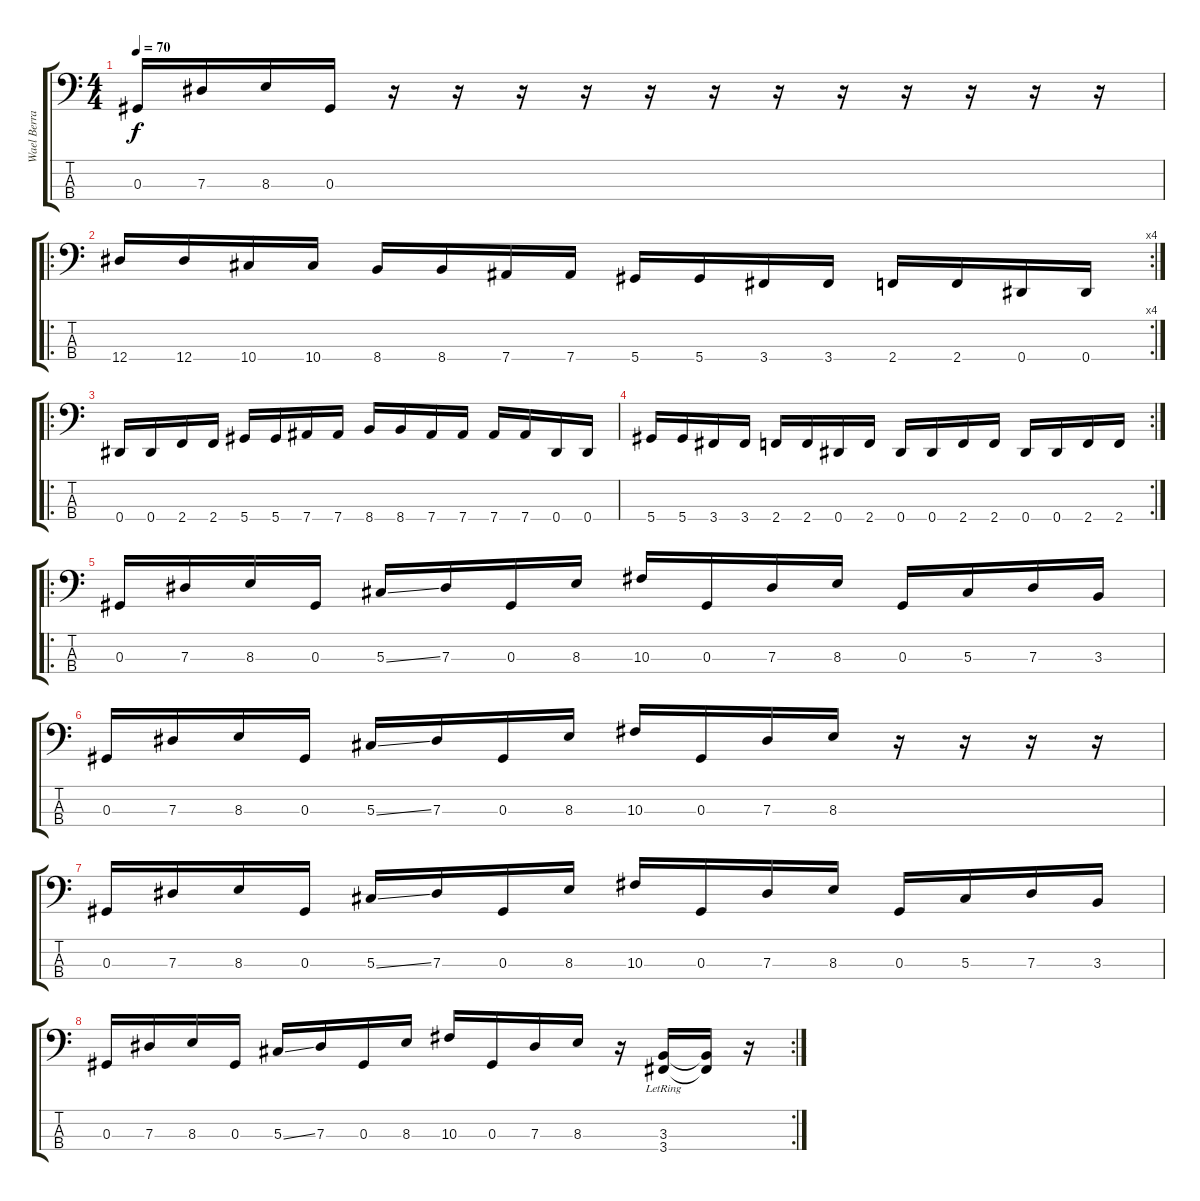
\track ("Wael Berrais" "Wael Berra") {instrument electricbasspick}
\staff {score tabs}
\tuning (Gb2 Db2 Ab1 Eb1) {hide}
\ts (4 4)
\tempo 70
\clef f4
\ks c
0.3.16{dy f} 7.3.16 8.3.16 0.3.16 r.16 r.16 r.16 r.16 r.16 r.16 r.16 r.16 r.16 r.16 r.16 r.16 |
\ro
\rc 4
12.4.16 12.4.16 10.4.16 10.4.16 8.4.16 8.4.16 7.4.16 7.4.16 5.4.16 5.4.16 3.4.16 3.4.16 2.4.16 2.4.16 0.4.16 0.4.16 |
\ro
0.4.16 0.4.16 2.4.16 2.4.16 5.4.16 5.4.16 7.4.16 7.4.16 8.4.16 8.4.16 7.4.16 7.4.16 7.4.16 7.4.16 0.4.16 0.4.16 |
\rc 2
5.4.16 5.4.16 3.4.16 3.4.16 2.4.16 2.4.16 0.4.16 2.4.16 0.4.16 0.4.16 2.4.16 2.4.16 0.4.16 0.4.16 2.4.16 2.4.16 |
\ro
0.3.16 7.3.16 8.3.16 0.3.16 5.3{ss}.16 7.3.16 0.3.16 8.3.16 10.3.16 0.3.16 7.3.16 8.3.16 0.3.16 5.3.16 7.3.16 3.3.16 |
0.3.16 7.3.16 8.3.16 0.3.16 5.3{ss}.16 7.3.16 0.3.16 8.3.16 10.3.16 0.3.16 7.3.16 8.3.16 r.16 r.16 r.16 r.16 |
0.3.16 7.3.16 8.3.16 0.3.16 5.3{ss}.16 7.3.16 0.3.16 8.3.16 10.3.16 0.3.16 7.3.16 8.3.16 0.3.16 5.3.16 7.3.16 3.3.16 |
\rc 2
0.3.16 7.3.16 8.3.16 0.3.16 5.3{ss}.16 7.3.16 0.3.16 8.3.16 10.3.16 0.3.16 7.3.16 8.3.16 r.16 (3.3{lr} 3.4{lr}).16 (3.3{t} 3.4{t}).16 r.16
